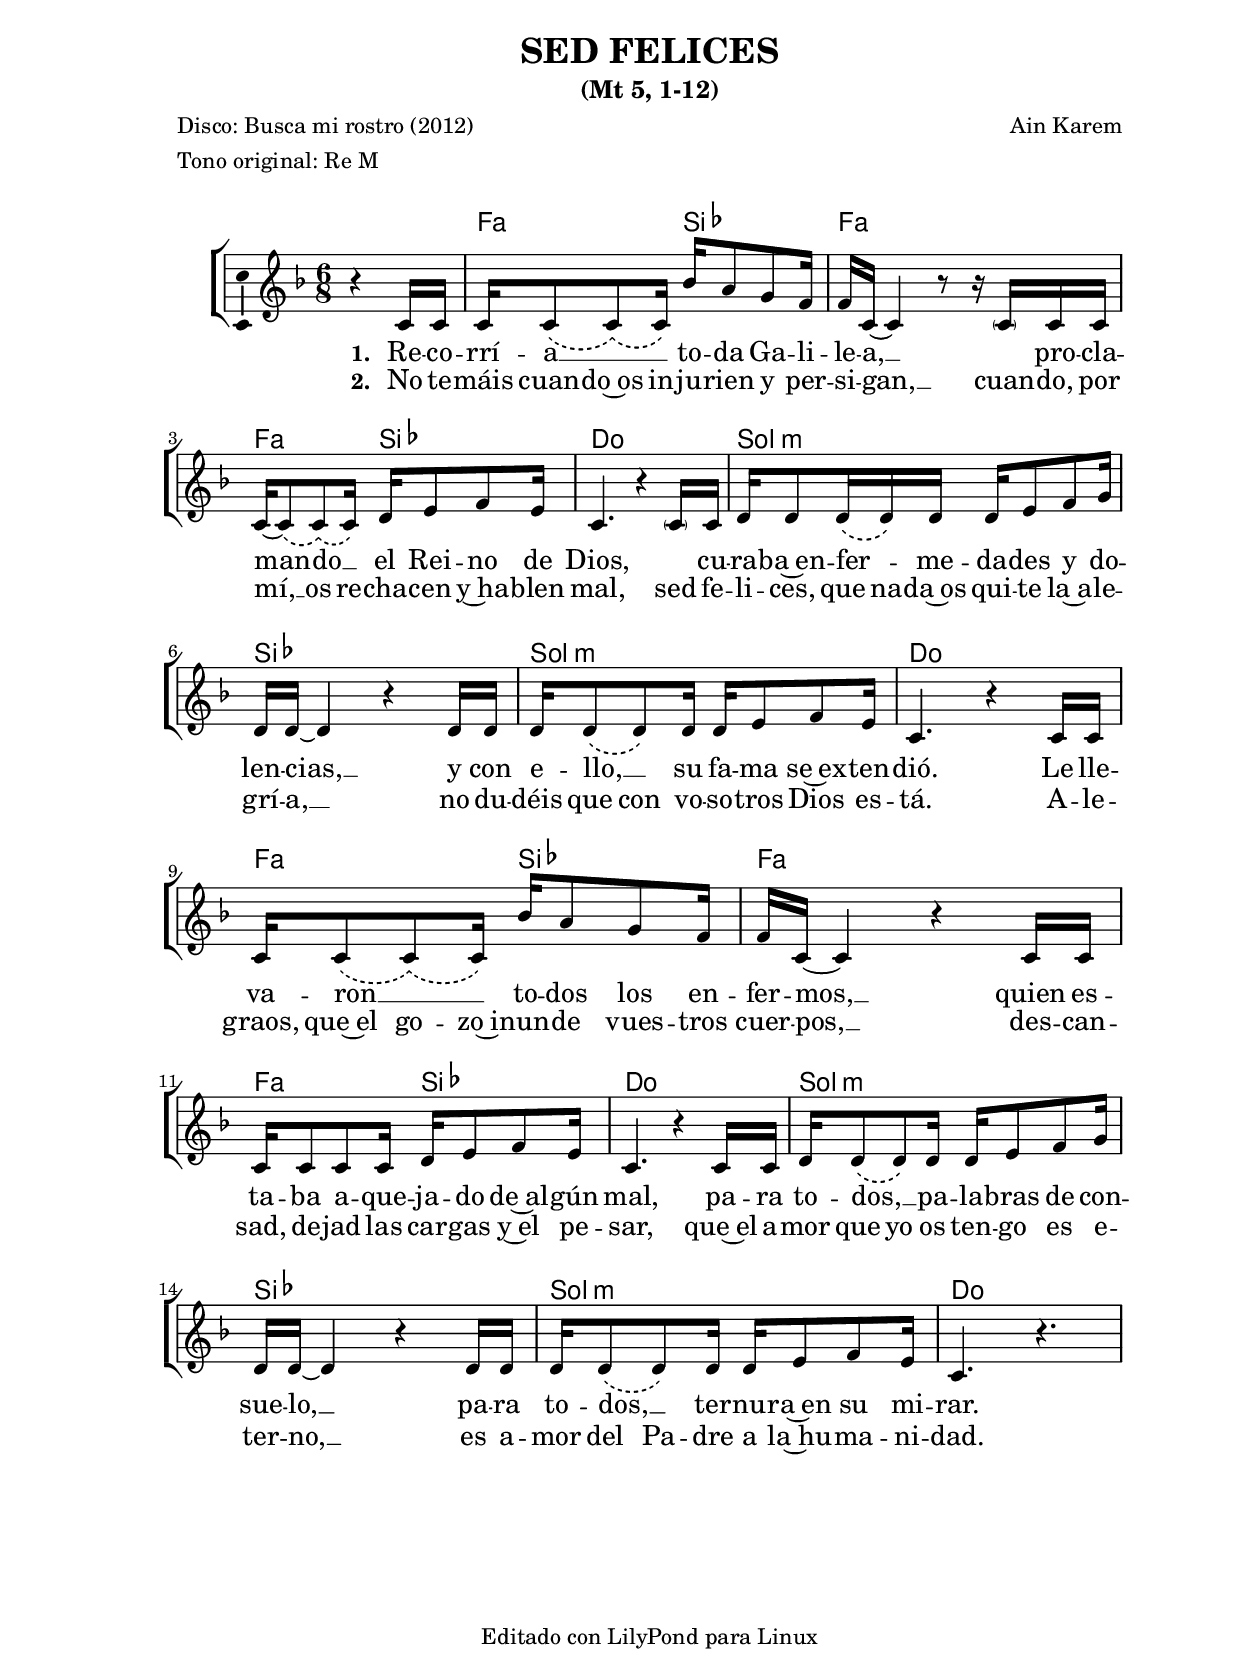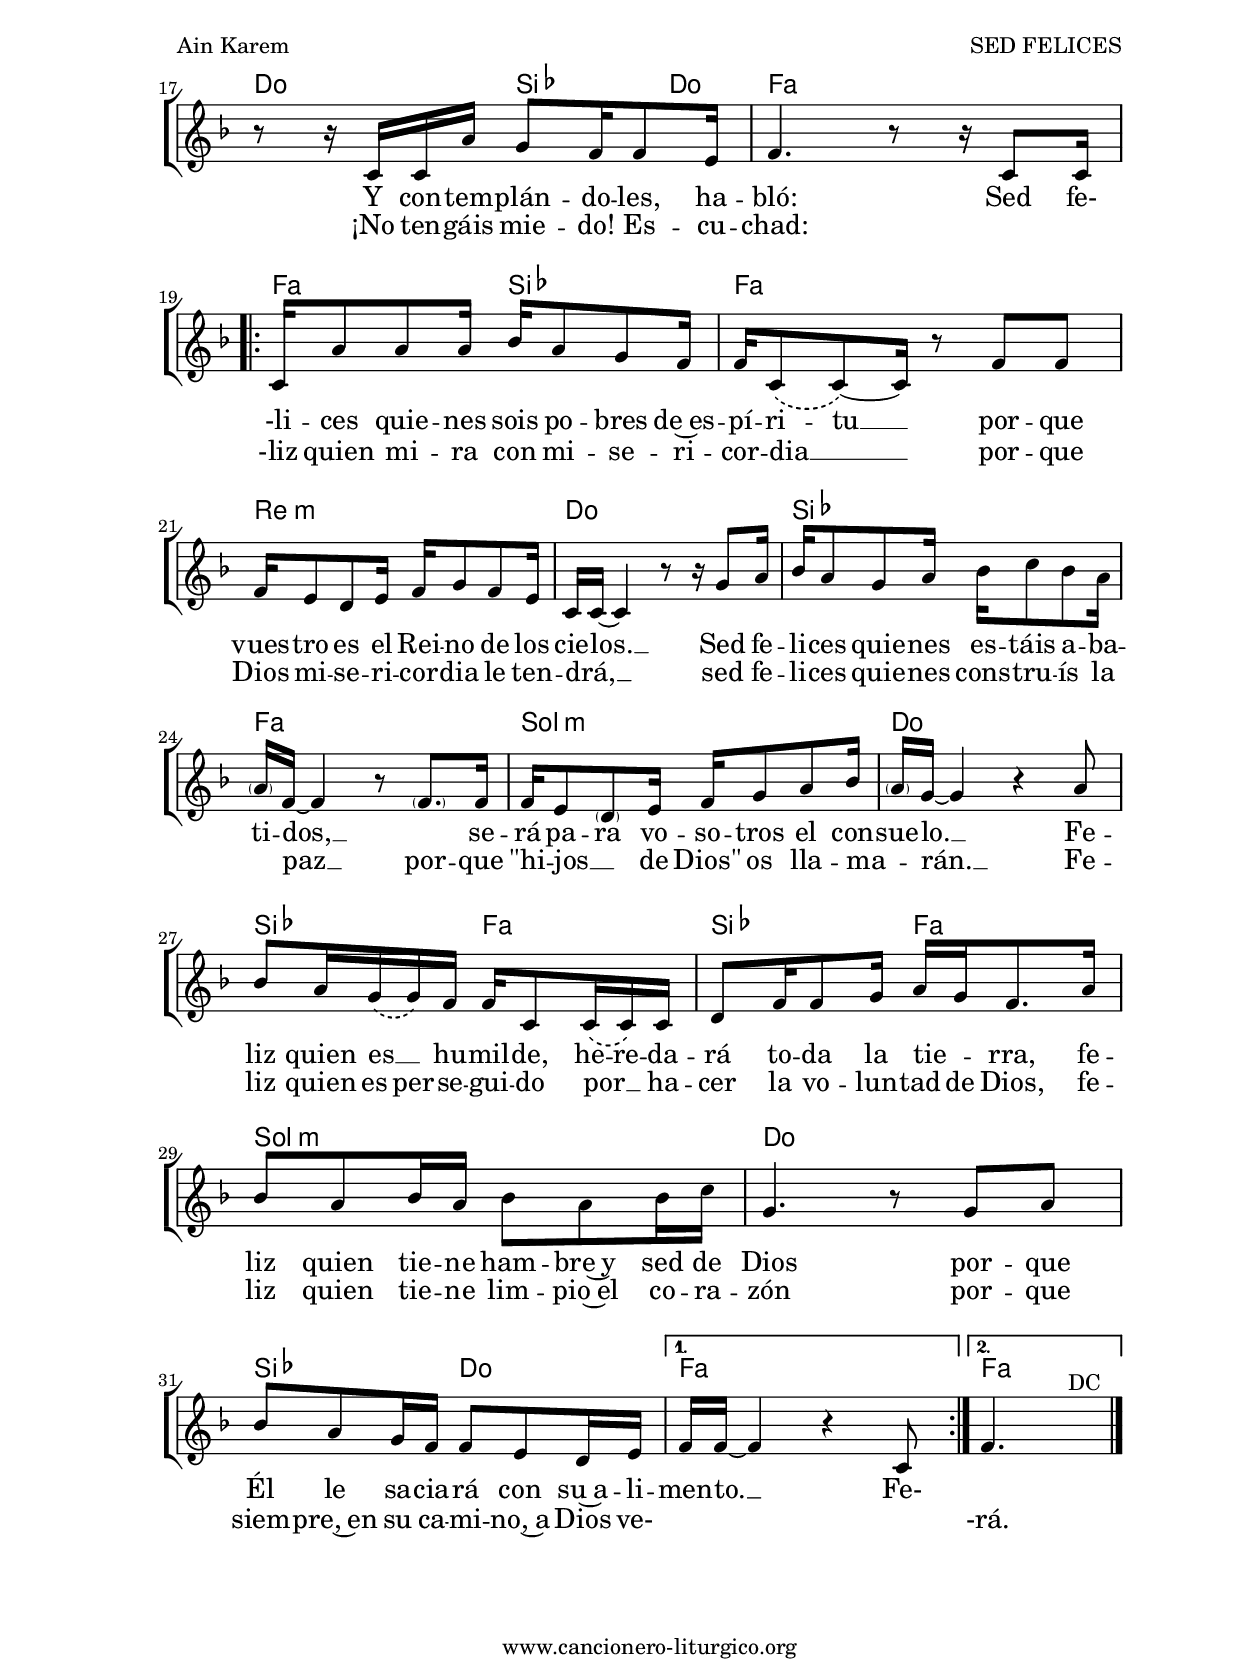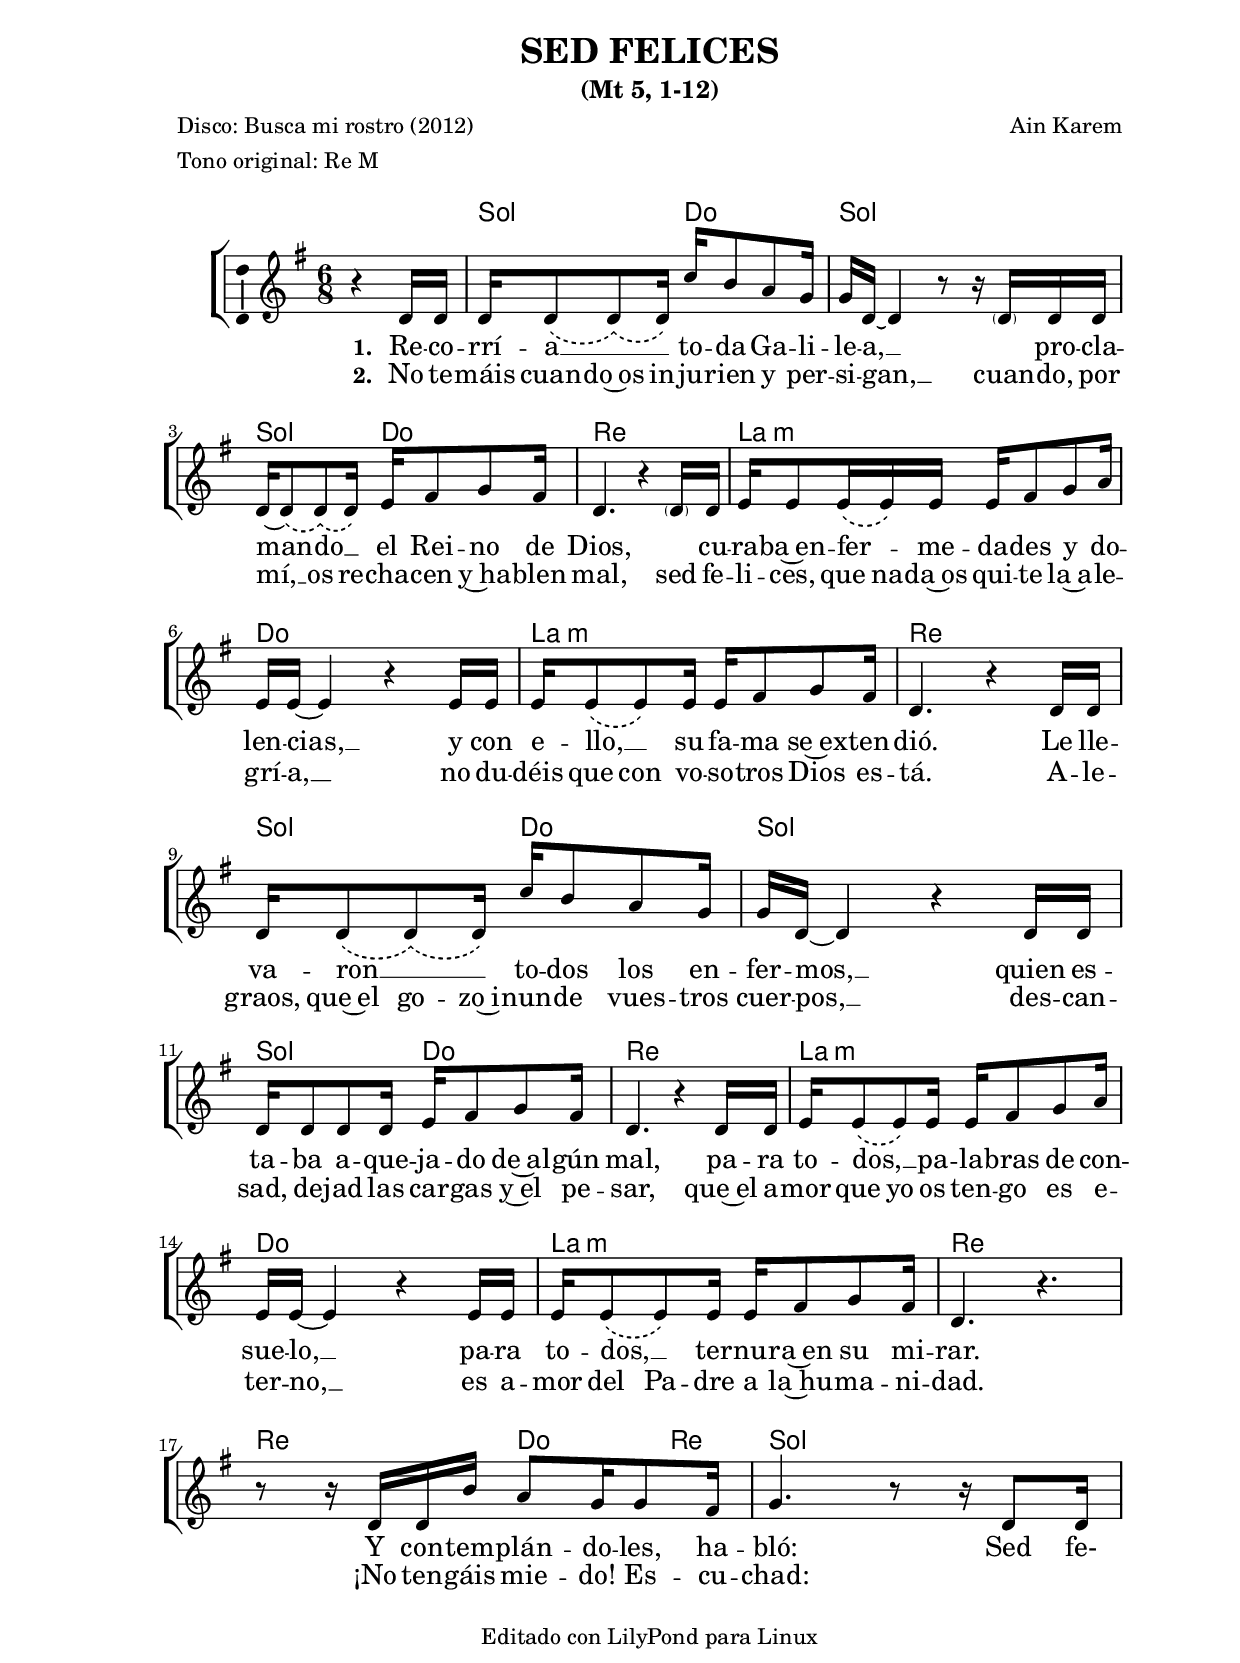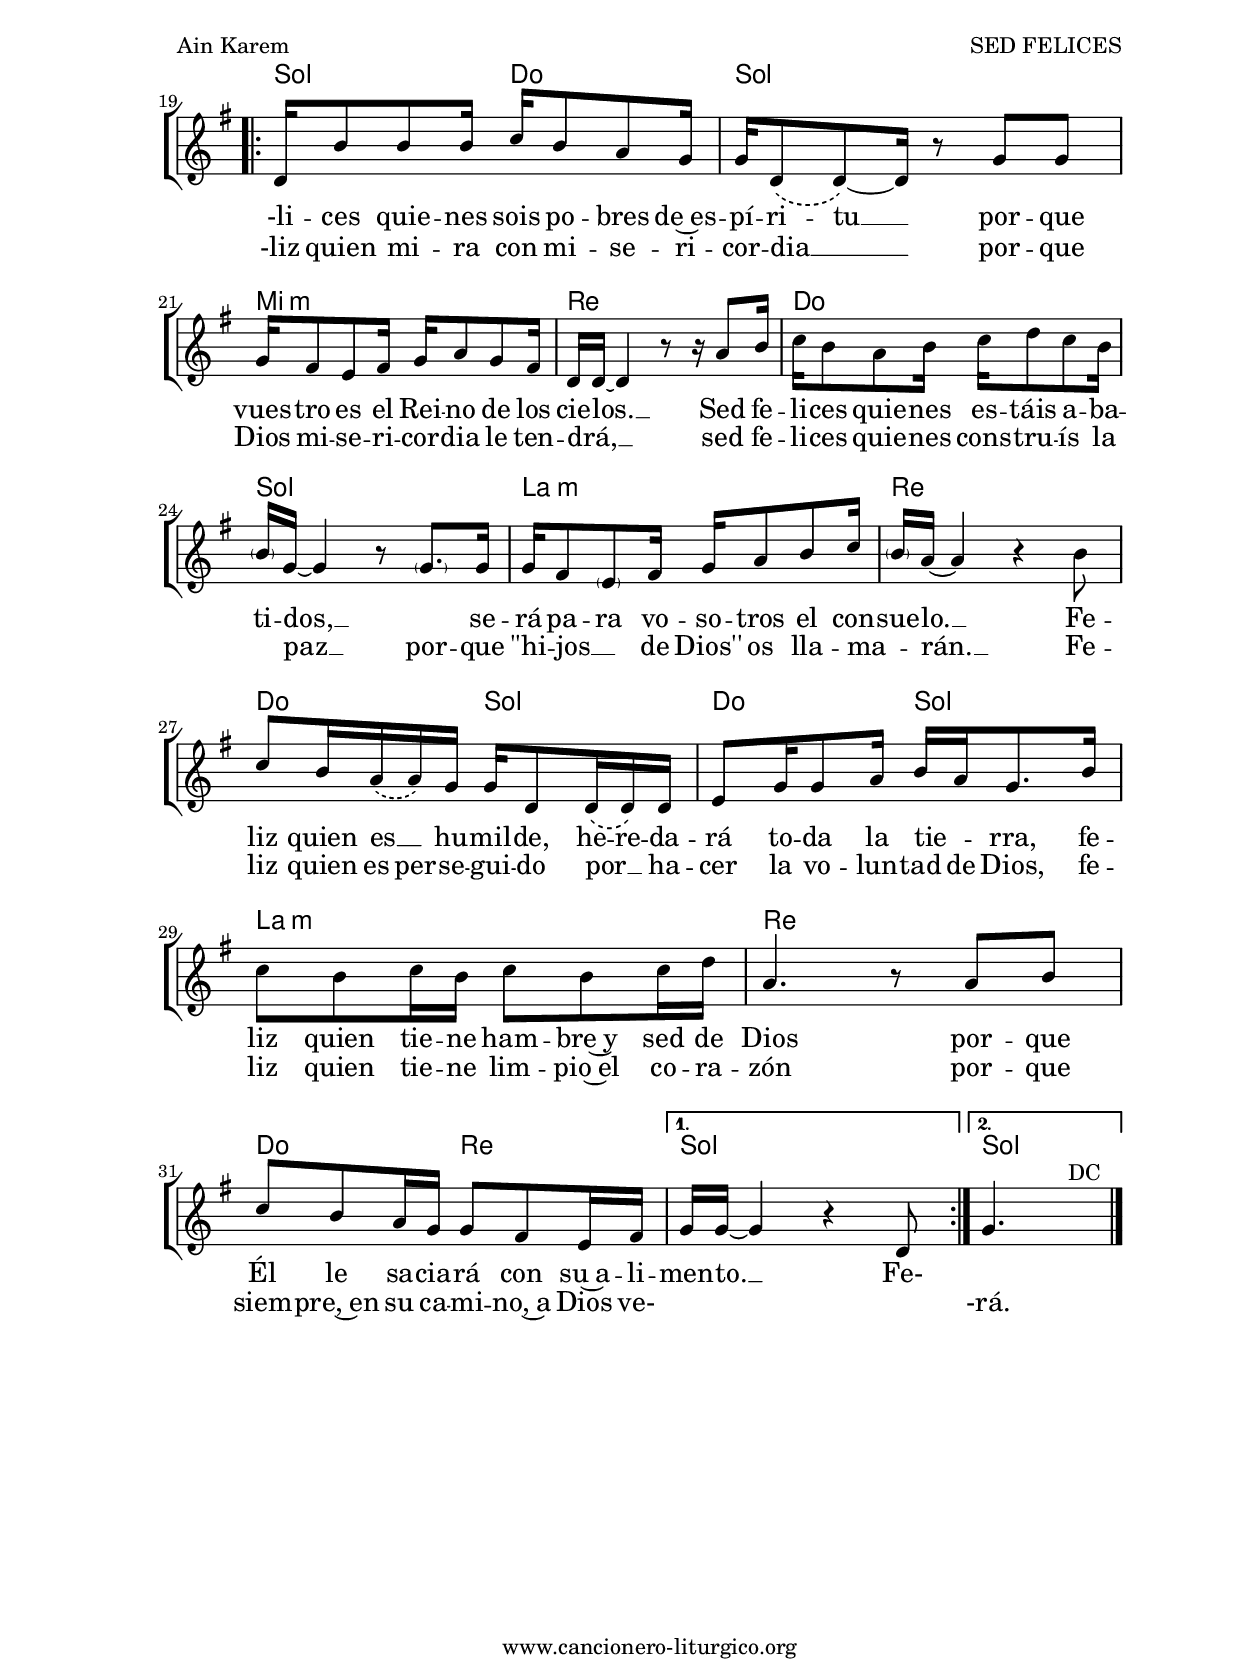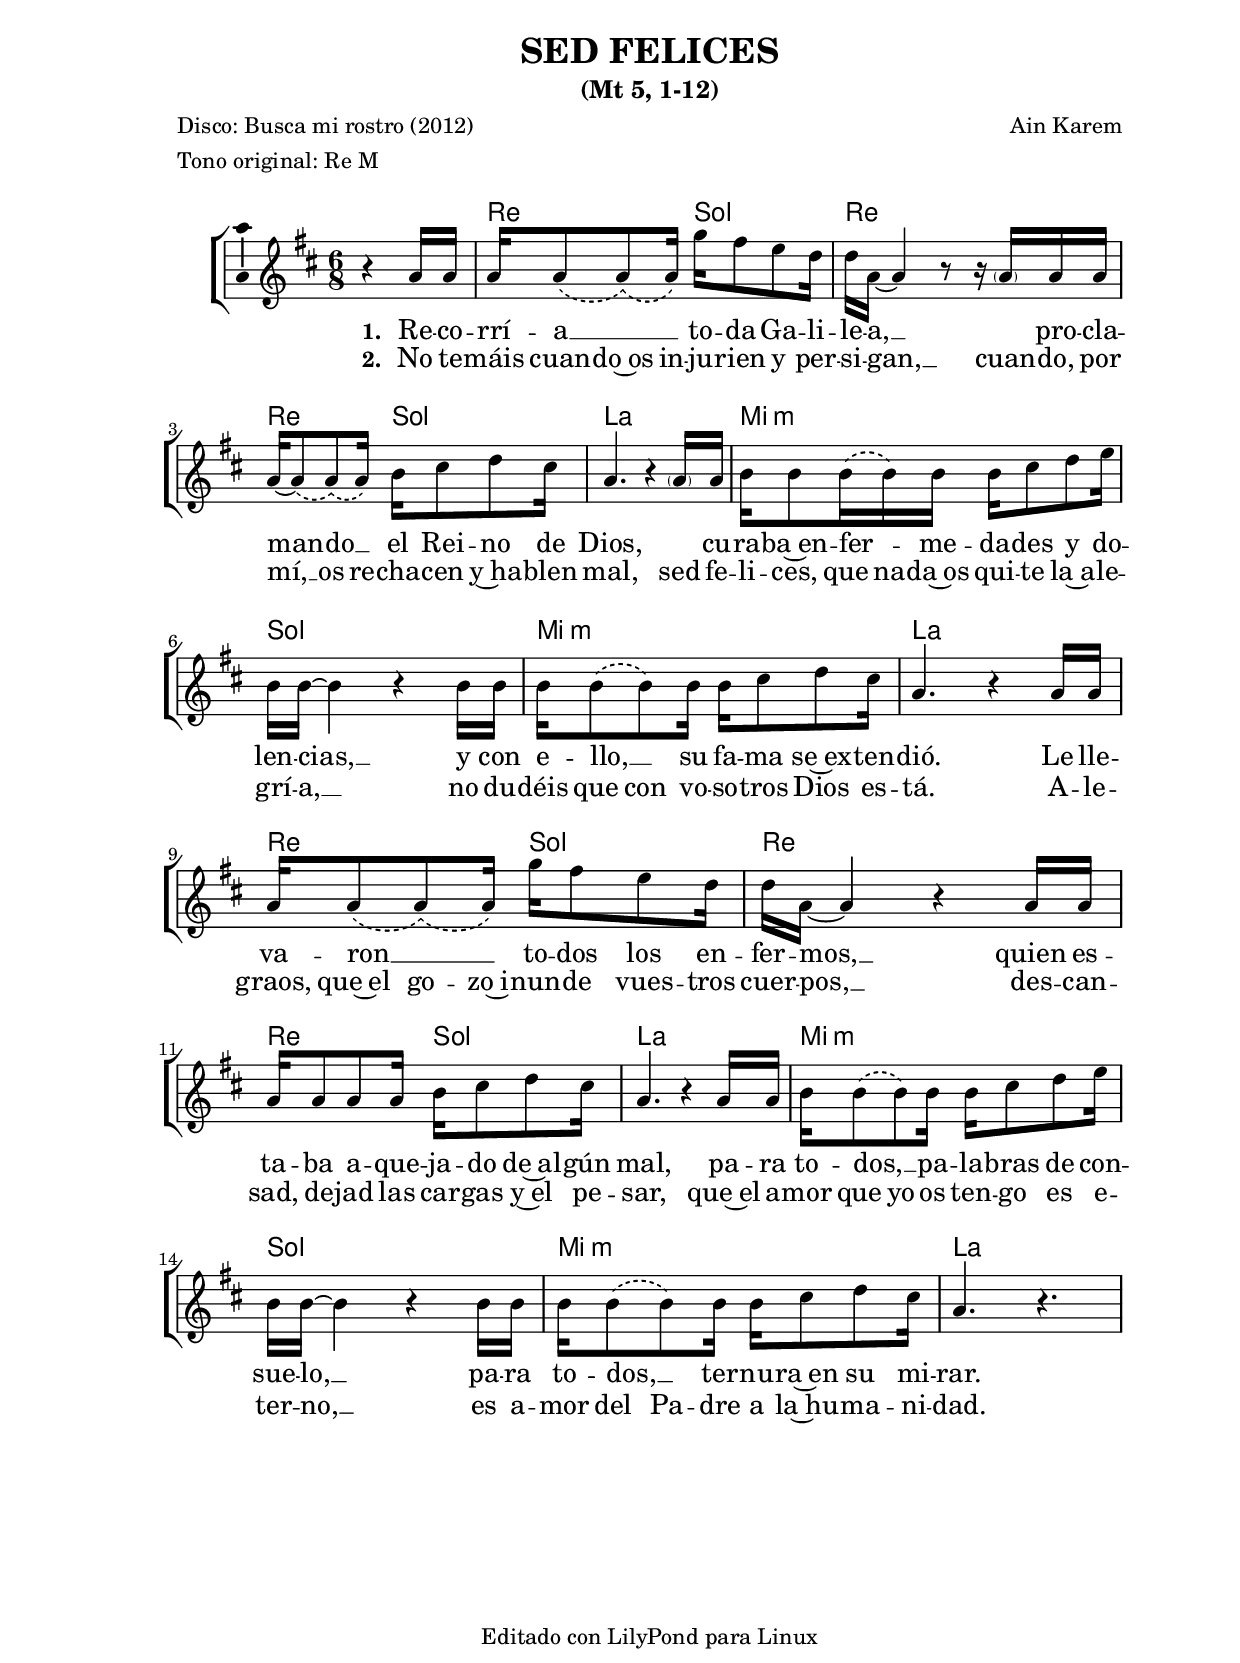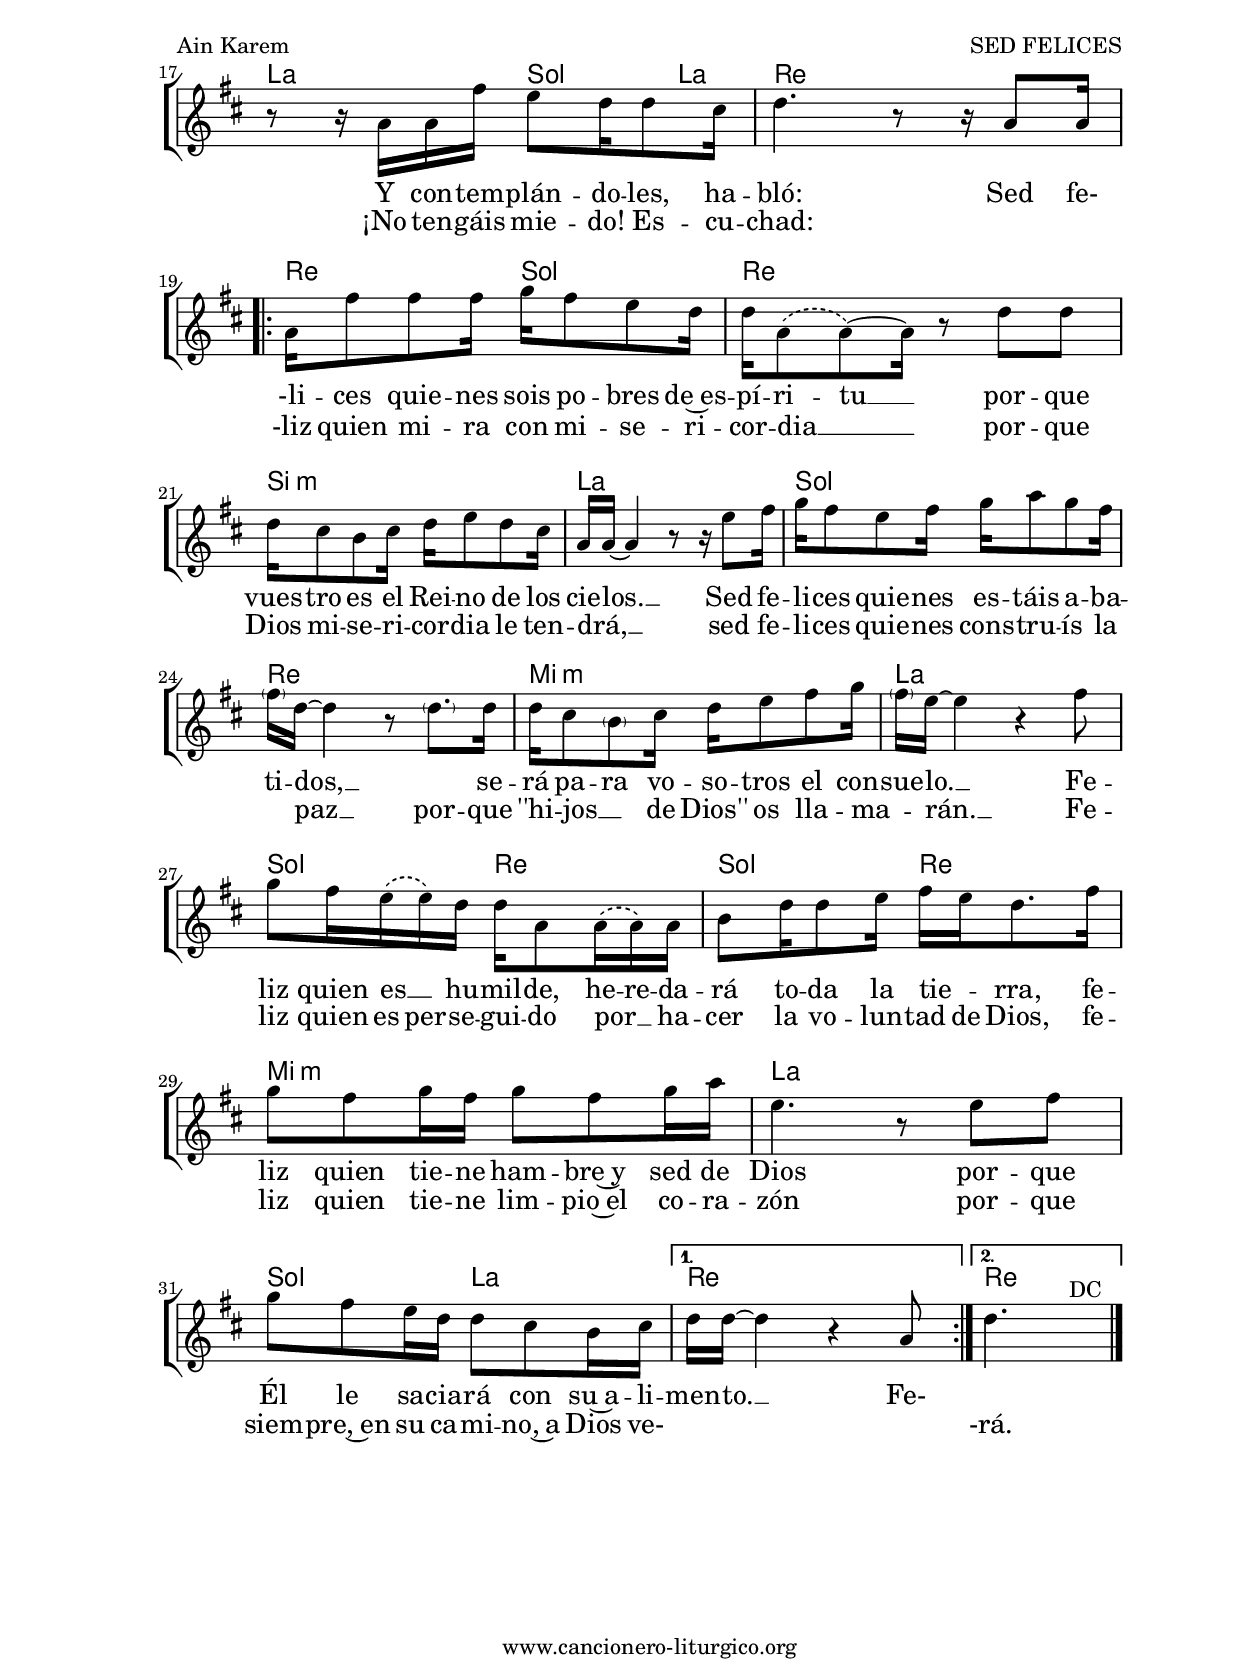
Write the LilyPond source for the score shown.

%
%para convertir .midi en .wav:
%timidity filename.midi -Ow -o finename.wav
%
%
%Para convertir de .wav a .mp3:
%lame -h -m j filename.wav
%
%
%para escuchar el midi:
%timidity nombrefichero.midi
%


%versión de lilypond para la que se ha escrito esta partitura:
\version "2.16.0"

	%Tamaño papel
	#(set-default-paper-size "a4")
	%Tamaño partitura
	#(set-global-staff-size 19.25)
	%No responde al pulsar sobre una nota
	#(ly:set-option 'point-and-click #f)

%parámetros del encabezamiento:
\header {
	title = "SED FELICES"
	subtitle = "(Mt 5, 1-12)"
	composer = "Ain Karem"
	poet = "Disco: Busca mi rostro (2012)"
	meter = "Tono original: Re M"
	arranger = ""
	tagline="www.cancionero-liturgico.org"
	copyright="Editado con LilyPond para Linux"
	}

%parámetros asociados al papel:
\paper  {
	oddHeaderMarkup = \markup {\fill-line { \on-the-fly #not-first-page \fromproperty #'header:title \on-the-fly #not-first-page \fromproperty #'header:composer }}
	evenHeaderMarkup = \markup {\fill-line { \fromproperty #'header:composer \fromproperty #'header:title }}
	#(set-paper-size "a4")
	print-page-number = ##f
	first-page-number = 1
	print-first-page-number = ##f
%	head-separation = 3.0 \cm
	top-margin = 2.0 \cm
%%%	bottom-margin = 0.5\cm
	bottom-margin = 0.25\cm
	left-margin = 3.0 \cm
	line-width = 16.0 \cm 
	indent = 8\mm
	interscoreline = 2.\mm
	between-system-space = 15\mm
%	para que las partituras no llenen la hoja:
	ragged-bottom = ##t
%	idem para la última hoja:
	ragged-last-bottom = ##f
%	para que las partituras llenen el ancho del papel:
	ragged-last = ##f
	after-title-space = 2.5 \cm
page-count=2
%system-count=12

	%Flexible Vertical Spacing
	markup-markup-spacing =
	#'((basic-distance . 15) (minimum-distance . 10) (padding . 3))
	markup-system-spacing =
	#'((basic-distance . 15) (minimum-distance . 15) (padding . 3))
	system-system-spacing =
	#'((basic-distance . 15) (minimum-distance . 15) (padding . 3))
	score-system-spacing =
	#'((basic-distance . 10) (minimum-distance . 10) (padding . 5))
%	top-system-spacing = % header
%	#'((basic-distance . 8) (minimum-distance . 0) (padding . 0))
%	top-markup-spacing =
%	#'((basic-distance . 20) (minimum-distance . 20) (padding . 0))
	last-bottom-spacing = % footer
	#'((basic-distance . 10) (minimum-distance . 10) (padding . 0))
	score-markup-spacing =
	#'((basic-distance . 10) (minimum-distance . 10) (padding . 0))

	}


%parámetros que afectan a toda la partitura:
global =  {
	%clave de sol (G):
	\clef G
	%armadura:
	\transpose d f
	\key d \major
	\tempo 8=188
	\set Score.tempoHideNote = ##t
	}


acordesintro = {
	\italianChords
	\chordmode {
	\transpose d f
{


}
}
}



melodiaintro = 
	\transpose d f
{

\relative c''{
\time 6/8


}

%\bar "|."
}


acordes = {
	\italianChords
	\chordmode {
	\transpose d f
{

s4.
d4. g d d d g a a e:m e:m g g e:m e:m a a
d4. g d d d g a a e:m e:m g g e:m e:m a a
a4. g4 a8 d4.
d4.

\repeat volta 2 {
d4. g d d b:m b:m a a g g d d e:m e:m a a g d g d e:m e:m a a g a
}
\alternative{
{
d4. d
}
{
d4. s4.
}
}

}
}
}

melodia = 
	\transpose d f
{
\relative c'{

\time 6/8

\phrasingSlurDashed

\partial4.
r4 a16 a
a16 a8 \(a\) \(a16\) g'16 fis8 e d16
d16 a~a4 r8 r16 \parenthesize a16 a a
a16~a8 \(a\) \(a16\) b16 cis8 d cis16
a4. r4 \parenthesize a16 a16
b16 b8 b16 \(b\) b16 b cis8 d e16                %5
b16 b~b4 r4 b16 b
b16 b8 \(b\) b16 b cis8 d cis16
a4. r4 a16 a
a16 a8 \(a\) \(a16\) g'16 fis8 e d16
d16 a~a4 r4 a16 a                                %10
a16 a8 a a16 b cis8 d cis16
a4. r4 a16 a
b16 b8 \(b\) b16 b cis8 d e16
b16 b~b4 r4 b16 b
b16 b8 \(b\) b16 b cis8 d8 cis16                 %15
a4. r4.
r8 r16 a16 a fis' e8 d16 d8 cis16
d4. r8 r16 a8 a16

\break

\repeat volta 2 {
a16 fis'8 fis fis16 g16 fis8 e d16
d16 a8 \(a\)~a16 r8 d8 d                         %20
d16 cis8 b cis16 d16 e8 d cis16
a16 a~a4 r8 r16 e'8 fis16
g16 fis8 e fis16 g16 a8 g fis16
\parenthesize fis16 d~d4 r8 \parenthesize d8. d16
d16 cis8 \parenthesize b cis16 d16 e8 fis g16    %25
\parenthesize fis16 e~e4 r4 fis8
g8 fis16 e16 \(e\) d16 d16 a8 a16 \(a\) a 
b8 d16 d8 e16 fis16 e d8. fis16
g8 fis g16 fis g8 fis g16 a
e4. r8 e8 fis                                    %30
g8 fis e16 d d8 cis b16 cis
}
\alternative{
{
d16 d~d4 r4 a8
}
{
d4. s4.^"DC"
}
}


\bar "|."
}
}


texto = \lyricmode {

\set stanza =#"1. " 
Re -- co -- rrí -- a __ _ _ to -- da Ga -- li -- le -- a, __
"  " pro -- cla -- man -- do __ _ el Rei -- no de Dios,
"  " cu -- ra -- ba~en -- fer -- _ me -- da -- des y do -- len -- cias, __
y con e -- llo, __ _ su fa -- ma se~ex -- ten -- dió.
Le lle -- va -- ron __ _ _ to -- dos los en -- fer -- mos, __
quien es -- ta -- ba a -- que -- ja -- do de~al -- gún mal,
pa -- ra to -- dos, __ _ pa -- la -- bras de con -- sue -- lo, __
pa -- ra to -- dos, __ _ ter -- nu -- ra~en su mi -- rar.
Y con -- tem -- plán -- do -- les, ha -- bló:

%\set stanza =#"Estrib. " 
Sed fe-
-li -- ces quie -- nes sois po -- bres de~es -- pí -- ri -- tu __
por -- que vues -- tro es el Rei -- no de los cie -- los. __
Sed fe -- li -- ces quie -- nes es -- táis a -- ba -- ti -- dos, __
"  " se -- rá pa -- ra vo -- so -- tros el con -- sue -- lo. __
Fe -- liz quien es __ _ hu -- mil -- de,
he -- re -- da -- rá to -- da la tie -- _ rra,
fe -- liz quien tie -- ne ham -- bre~y sed de Dios
por -- que Él le sa -- cia -- rá con su~a -- li -- men -- to. __
Fe-

}

textodos = \lyricmode {

\set stanza =#"2. " 
No te -- máis cuan -- do~os in -- ju -- rien y per -- si -- gan, __
cuan -- do, por mí, __ os re -- cha -- cen y~ha -- blen mal,
sed fe -- li -- ces, que na -- da~os qui -- te la~a -- le -- grí -- a, __
no du -- déis que con vo -- so -- tros Dios es -- tá.
A -- le -- graos, que~el go -- zo~i -- nun -- de vues -- tros cuer -- pos, __
des -- can -- sad, de -- jad las car -- gas y~el pe -- sar,
que~el a -- mor que yo os ten -- go es e -- ter -- no, __
es a -- mor del Pa -- dre a la~hu -- ma -- ni -- dad.
¡No ten -- gáis mie -- do! Es -- cu -- chad:

"  " "  "
-liz quien mi -- ra con mi -- se -- ri -- cor -- dia __ _
por -- que Dios mi -- se -- ri -- cor -- dia le ten -- drá, __ _
sed fe -- li -- ces quie -- nes cons -- tru -- ís la "  " paz __
por -- que ''hi -- jos __ _ de Dios'' os lla -- ma -- _ rán. __
Fe -- liz quien es per -- se -- gui -- do
por __ _ ha -- cer la vo -- lun -- tad de Dios,
fe -- liz quien tie -- ne lim -- pio~el co -- ra -- zón
por -- que siem -- pre,~en su ca -- mi -- no,~a Dios ve-
"  " "  " "  "
-rá.

}


acordesintroStaff = \context ChordNames = acordesintroStaff <<
	\set chordChanges = ##t
	\acordesintro
	>>

acordesStaff = \context ChordNames = acordesStaff <<
	\set chordChanges = ##t
	\acordes
	>>


vozintroStaff = \context Voice = vozintroStaff
<<
	\override Staff.StaffSymbol #'staff-space = #(magstep -0.35)
	\set Staff.midiInstrument = #"english horn"
	\set Staff.midiMinimumVolume = #0.7
	\set Staff.midiMaximumVolume = #0.9
	\global
	\melodiaintro
	>>

vozStaff = \context Voice = vozStaff
\with {\consists "Ambitus_engraver"}
<<
%	\set Staff.instrumentName = ""
%	\set Staff.shortInstrumentName = ""
%	\set Staff.midiInstrument = #"clarinet"
%	\set Staff.midiInstrument = #"cello"
	\set Staff.midiInstrument = #"flute"
%	\set Staff.midiInstrument = #"electric guitar (jazz)"
%	\set Staff.midiInstrument = #"english horn"
%	\set Staff.midiInstrument = #"violin"
%	\set Staff.midiInstrument = #"glockenspiel"
	\set Staff.midiMinimumVolume = #0.7
	\set Staff.midiMaximumVolume = #0.9
	\global
	\melodia
	>>

textoStaff = \context Lyrics = textoStaff <<
	\lyricsto vozStaff \texto
	>>

textodosStaff = \context Lyrics = textodosStaff <<
	\lyricsto vozStaff \textodos
	>>


\book {
%	\score {
%		\context ChoirStaff {
%			\override StaffGroup.SystemStartBracket #'collapse-height = #1
%			\override Score.SystemStartBar #'collapse-height = #1
%			<<
%			\acordesintroStaff
%			\vozintroStaff
%			>>
%			}
%		\layout {
%	    		\context {
%				\Lyrics
%				\override LyricText #'font-size = #2
%				}
%	   		 \context {
%				\Score
%				\override StaffSymbol #'staff-space = #(magstep +3)
%				}
%			}
%		}
	\score {
		\context ChoirStaff {
			\override StaffGroup.SystemStartBracket #'collapse-height = #1
			\override Score.SystemStartBar #'collapse-height = #1
			<<
			\acordesStaff
			\vozStaff
			\textoStaff
			\textodosStaff
			>>
			}
		\layout {
	    		\context {
				\Lyrics
				\override LyricText #'font-size = #2
				}
	   		 \context {
				\Score
				\override StaffSymbol #'staff-space = #(magstep +3)
				}
			}
		}
	\score {
		\unfoldRepeats
		\context ChoirStaff {
%			<<
%			\acordesintroStaff
%			\vozintroStaff
%			>>
			<<
			\acordesStaff
			\vozStaff
			>>
			}
		\midi {
	  		\context {
	  			\Score
				tempoWholesPerMinute = #(ly:make-moment 70 4)
				}
			}
		}
	}



#(define output-suffix "C")
\book {
%	\score {
%		\context ChoirStaff {
%			\override StaffGroup.SystemStartBracket #'collapse-height = #1
%			\override Score.SystemStartBar #'collapse-height = #1
%\transpose c d
%			<<
%			\acordesintroStaff
%			\vozintroStaff
%			>>
%			}
%		\layout {
%	    		\context {
%				\Lyrics
%				\override LyricText #'font-size = #2
%				}
%	   		 \context {
%				\Score
%				\override StaffSymbol #'staff-space = #(magstep +3)
%				}
%			}
%		}
	\score {
		\context ChoirStaff {
			\override StaffGroup.SystemStartBracket #'collapse-height = #1
			\override Score.SystemStartBar #'collapse-height = #1
\transpose c d
			<<
			\acordesStaff
			\vozStaff
			\textoStaff
			\textodosStaff
			>>
			}
		\layout {
	    		\context {
				\Lyrics
				\override LyricText #'font-size = #2
				}
	   		 \context {
				\Score
				\override StaffSymbol #'staff-space = #(magstep +3)
				}
			}
		}
	}

#(define output-suffix "S")
\book {
%	\score {
%		\context ChoirStaff {
%			\override StaffGroup.SystemStartBracket #'collapse-height = #1
%			\override Score.SystemStartBar #'collapse-height = #1
%\transpose c a
%			<<
%			\acordesintroStaff
%			\vozintroStaff
%			>>
%			}
%		\layout {
%	    		\context {
%				\Lyrics
%				\override LyricText #'font-size = #2
%				}
%	   		 \context {
%				\Score
%				\override StaffSymbol #'staff-space = #(magstep +3)
%				}
%			}
%		}
	\score {
		\context ChoirStaff {
			\override StaffGroup.SystemStartBracket #'collapse-height = #1
			\override Score.SystemStartBar #'collapse-height = #1
\transpose c a
			<<
			\acordesStaff
			\vozStaff
			\textoStaff
			\textodosStaff
			>>
			}
		\layout {
	    		\context {
				\Lyrics
				\override LyricText #'font-size = #2
				}
	   		 \context {
				\Score
				\override StaffSymbol #'staff-space = #(magstep +3)
				}
			}
		}
	}




